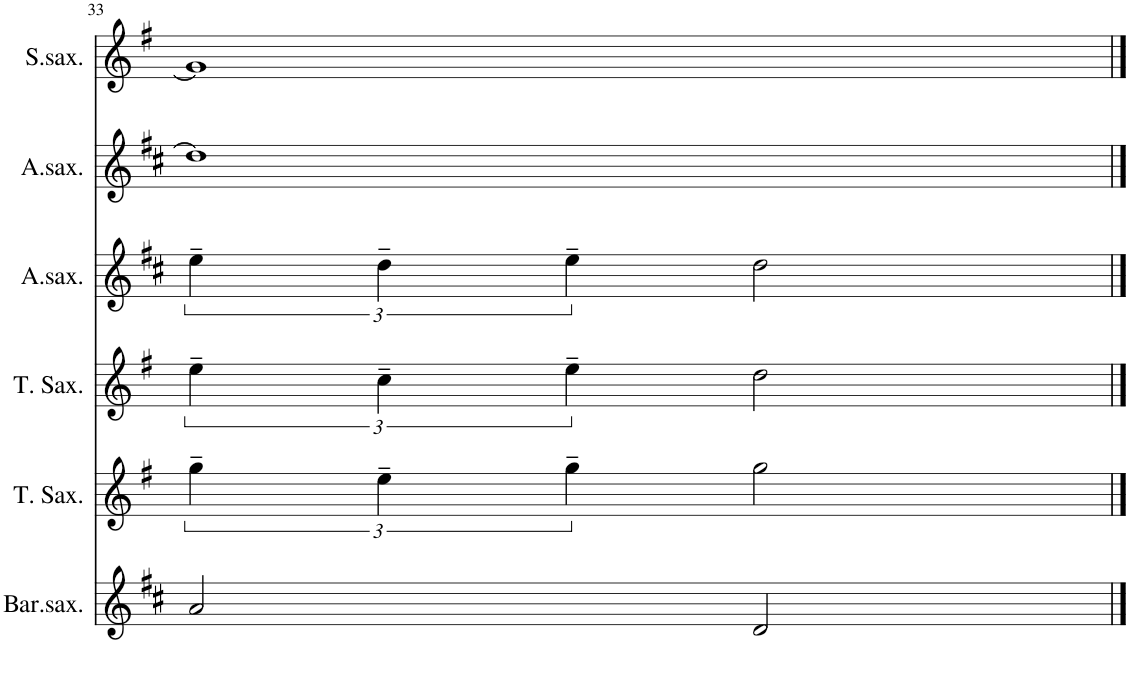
**kern	**kern	**kern	**kern	**kern	**kern
*part6	*part5	*part4	*part3	*part2	*part1
*staff6	*staff5	*staff4	*staff3	*staff2	*staff1
*I"Baritonsaxophon	*I"Tenorsaxophon	*I"Tenorsaxophon	*I"Altsaxophon	*I"Altsaxophon	*I"Sopransaxophon
*I'Bar.sax.	*I'T. Sax.	*I'T. Sax.	*I'A.sax.	*I'A.sax.	*I'S.sax.
!!LO:PB:g=z
*clefG2	*clefG2	*clefG2	*clefG2	*clefG2	*clefG2
*Trd12c21	*Trd8c14	*Trd8c14	*Trd5c9	*Trd5c9	*Trd1c2
*k[f#c#]	*k[f#]	*k[f#]	*k[f#c#]	*k[f#c#]	*k[f#]
*M4/4	*M4/4	*M4/4	*M4/4	*M4/4	*M4/4
=33	=33	=33	=33	=33	=33
2a/	6gg~\	6ee~\	6ee~\	1dd]	1g]
.	6ee~\	6cc~\	6dd~\	.	.
.	6gg~\	6ee~\	6ee~\	.	.
2d/	2gg\	2dd\	2dd\	.	.
==	==	==	==	==	==
*-	*-	*-	*-	*-	*-
